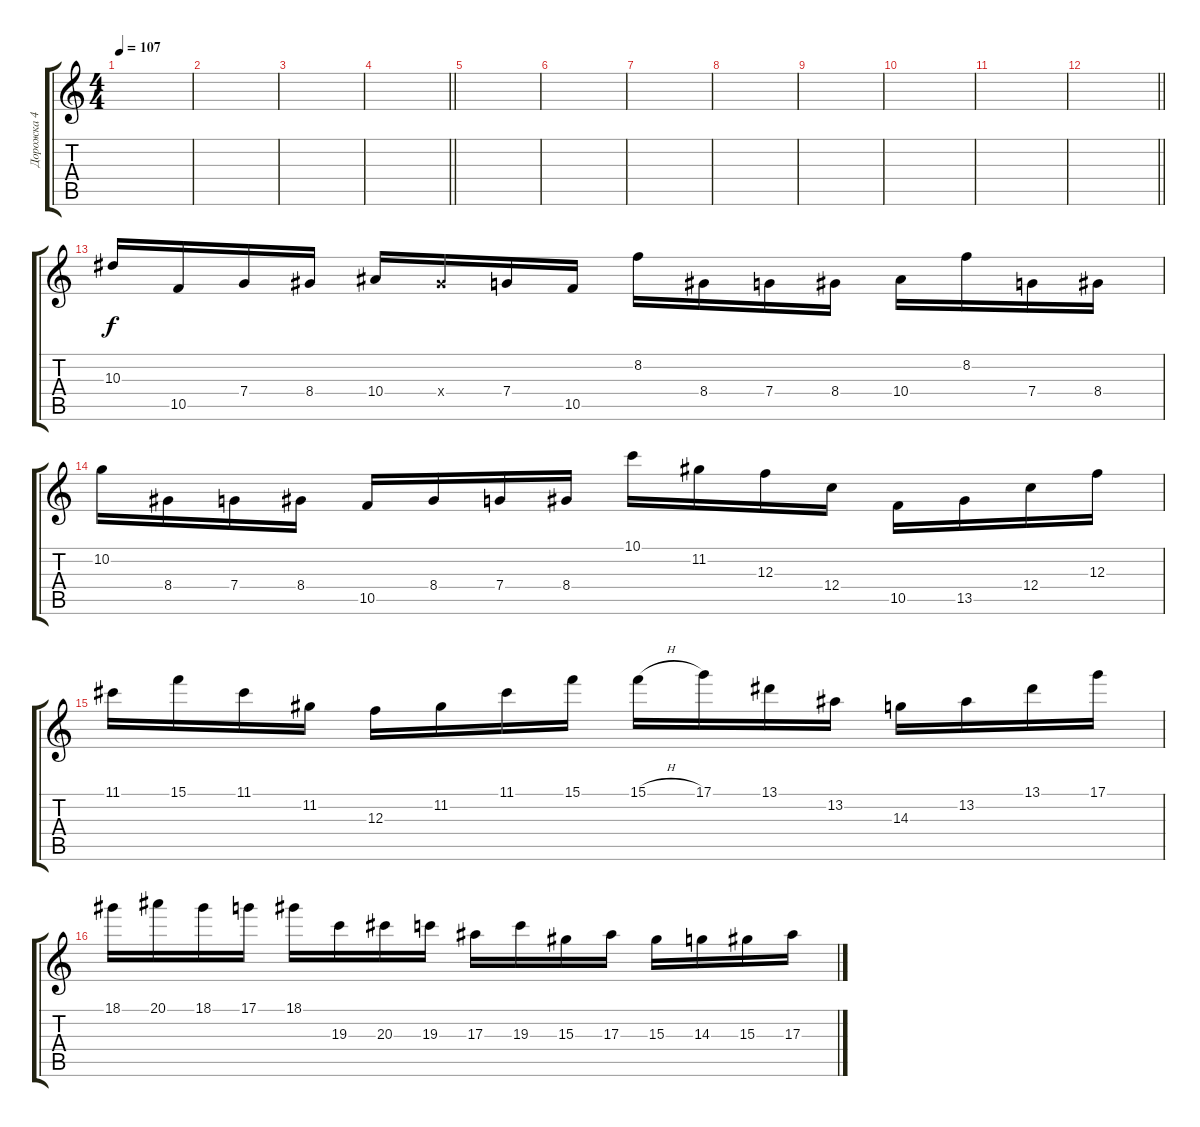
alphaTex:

\track ("Дорожка 4" "Дорожка 4") {instrument overdrivenguitar}
\staff {score tabs}
\tuning (D4 A3 F3 C3 G2 C2) {hide}
\ts (4 4)
\tempo 107
\clef g2
\ks c
|
|
|
\barLineRight lightlight
|
\section ("" "")
|
|
|
|
|
|
|
\barLineRight lightlight
|
\section ("" "")
10.3.16 10.5.16 7.4.16 8.4.16 10.4.16 8.4{x}.16 7.4.16 10.5.16 8.2.16 8.4.16 7.4.16 8.4.16 10.4.16 8.2.16 7.4.16 8.4.16 |
10.2.16 8.4.16 7.4.16 8.4.16 10.5.16 8.4.16 7.4.16 8.4.16 10.1.16 11.2.16 12.3.16 12.4.16 10.5.16 13.5.16 12.4.16 12.3.16 |
11.1.16 15.1.16 11.1.16 11.2.16 12.3.16 11.2.16 11.1.16 15.1.16 15.1{h}.16 17.1.16 13.1.16 13.2.16 14.3.16 13.2.16 13.1.16 17.1.16 |
18.1.16 20.1.16 18.1.16 17.1.16 18.1.16 19.3.16 20.3.16 19.3.16 17.3.16 19.3.16 15.3.16 17.3.16 15.3.16 14.3.16 15.3.16 17.3.16
